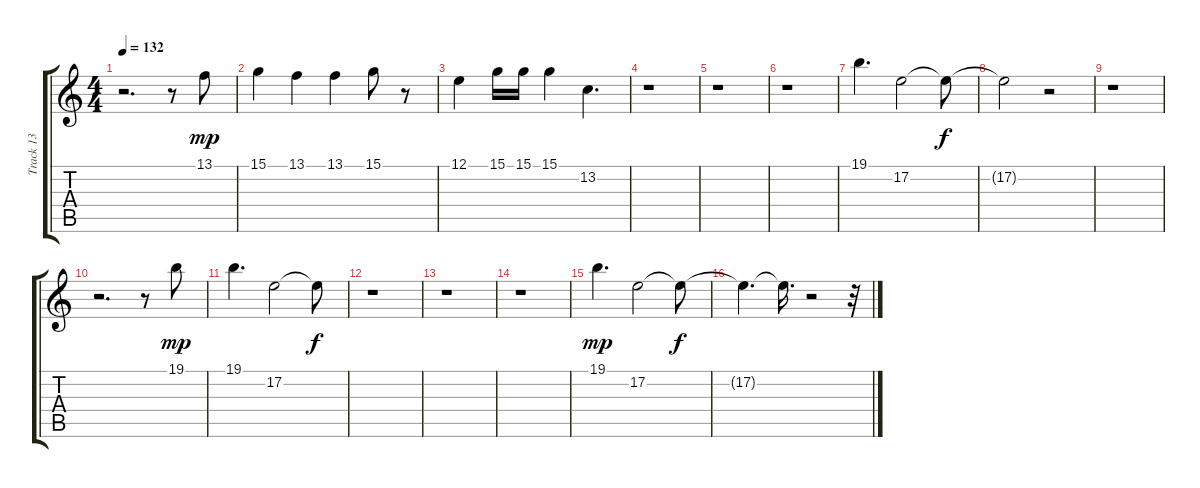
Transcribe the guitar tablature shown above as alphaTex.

\track ("Track 13" "Track 13") {instrument choiraahs}
\staff {score tabs}
\tuning (E4 B3 G3 D3 A2 E2) {hide}
\ts (4 4)
\tempo 132
\clef g2
\ks c
r.2{d dy mp} r.8 13.1.8 |
15.1.4 13.1.4 13.1.4 15.1.8 r.8 |
12.1.4 15.1.16 15.1.16 15.1.4 13.2.4{d} |
r.1 |
r.1 |
r.1 |
19.1.4{d} 17.2.2 17.2{t}.8{dy f} |
17.2{t}.2 r.2 |
r.1 |
r.2{d} r.8 19.1.8{dy mp} |
19.1.4{d} 17.2.2 17.2{t}.8{dy f} |
r.1 |
r.1 |
r.1 |
19.1.4{d dy mp} 17.2.2 17.2{t}.8{dy f} |
17.2{t}.4{d} 17.2{t}.16{d} r.2 r.32
